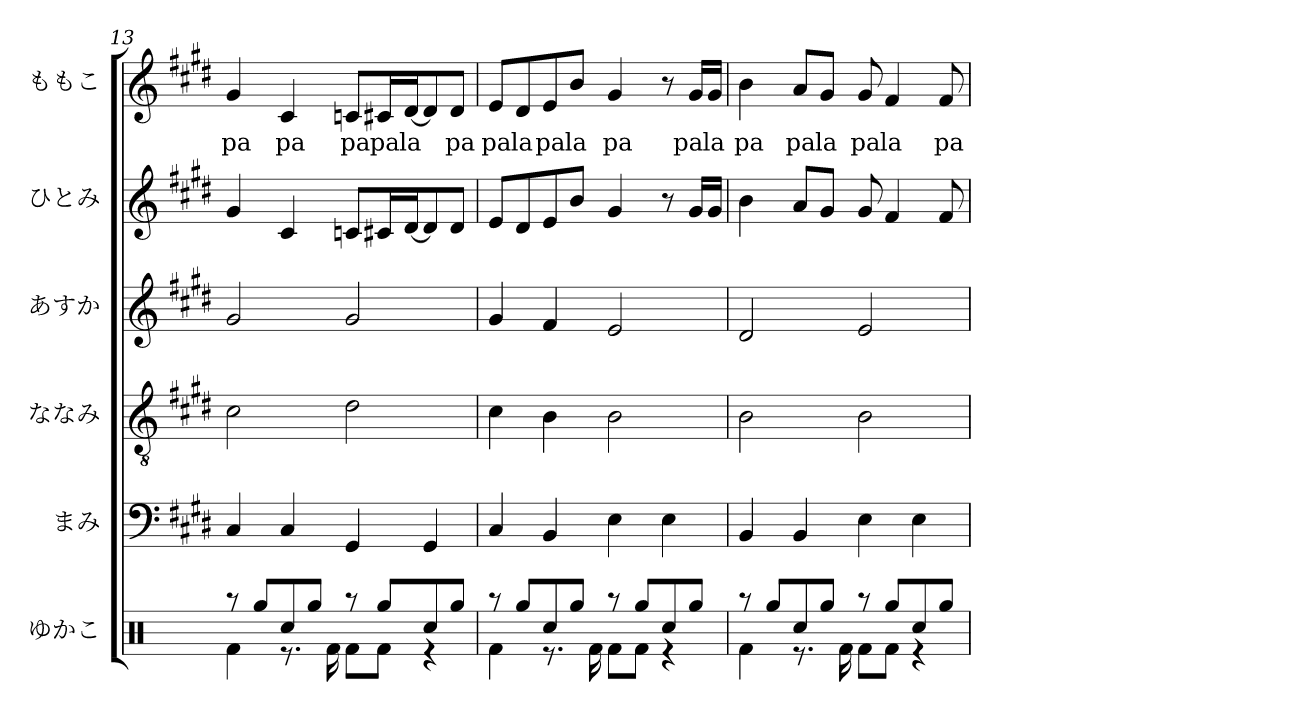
**kern	**kern	**kern	**kern	**kern	**kern	**text
*part6	*part5	*part4	*part3	*part2	*part1	*part1
*staff6	*staff5	*staff4	*staff3	*staff2	*staff1	*staff1
*I"ゆかこ	*I"まみ	*I"ななみ	*I"あすか	*I"ひとみ	*I"ももこ	*
*clefX	*clefF4	*clefGv2	*clefG2	*clefG2	*clefG2	*
*k[]	*k[f#c#g#d#]	*k[f#c#g#d#]	*k[f#c#g#d#]	*k[f#c#g#d#]	*k[f#c#g#d#]	*
=13	=13	=13	=13	=13	=13	=13
*^	*	*	*	*	*	*
8r	4Rf\	4C#/	2c#\	2g#/	4g#/	4g#/	pa
8Rgg/L	.	.	.	.	.	.	.
8Rcc/	8.r	4C#/	.	.	4c#/	4c#/	pa
8Rgg/J	.	.	.	.	.	.	.
.	16Rf\	.	.	.	.	.	.
8r	8Rf\L	4GG#/	2d#\	2g#/	8cn/L	8cn/L	pa
8Rgg/L	8Rf\J	.	.	.	16c#X/L	16c#X/L	pa
.	.	.	.	.	[16d#/J	[16d#/J	la
8Rcc/	4r	4GG#/	.	.	8d#/]	8d#/]	.
8Rgg/J	.	.	.	.	8d#/J	8d#/J	pa
=14	=14	=14	=14	=14	=14	=14	=14
8r	4Rf\	4C#/	4c#\	4g#/	8e/L	8e/L	pa
8Rgg/L	.	.	.	.	8d#/	8d#/	la
8Rcc/	8.r	4BB/	4B\	4f#/	8e/	8e/	pa
8Rgg/J	.	.	.	.	8b/J	8b/J	la
.	16Rf\	.	.	.	.	.	.
8r	8Rf\L	4E\	2B\	2e/	4g#/	4g#/	pa
8Rgg/L	8Rf\J	.	.	.	.	.	.
8Rcc/	4r	4E\	.	.	8r	8r	.
8Rgg/J	.	.	.	.	16g#/LL	16g#/LL	pa
.	.	.	.	.	16g#/JJ	16g#/JJ	la
!!LO:LB:g=z
=15	=15	=15	=15	=15	=15	=15	=15
8r	4Rf\	4BB/	2B\	2d#/	4b\	4b\	pa
8Rgg/L	.	.	.	.	.	.	.
8Rcc/	8.r	4BB/	.	.	8a/L	8a/L	pa
8Rgg/J	.	.	.	.	8g#/J	8g#/J	la
.	16Rf\	.	.	.	.	.	.
8r	8Rf\L	4E\	2B\	2e/	8g#/	8g#/	pa
8Rgg/L	8Rf\J	.	.	.	4f#/	4f#/	la
8Rcc/	4r	4E\	.	.	.	.	.
8Rgg/J	.	.	.	.	8f#/	8f#/	pa
*v	*v	*	*	*	*	*	*
=	=	=	=	=	=	=
*-	*-	*-	*-	*-	*-	*-
